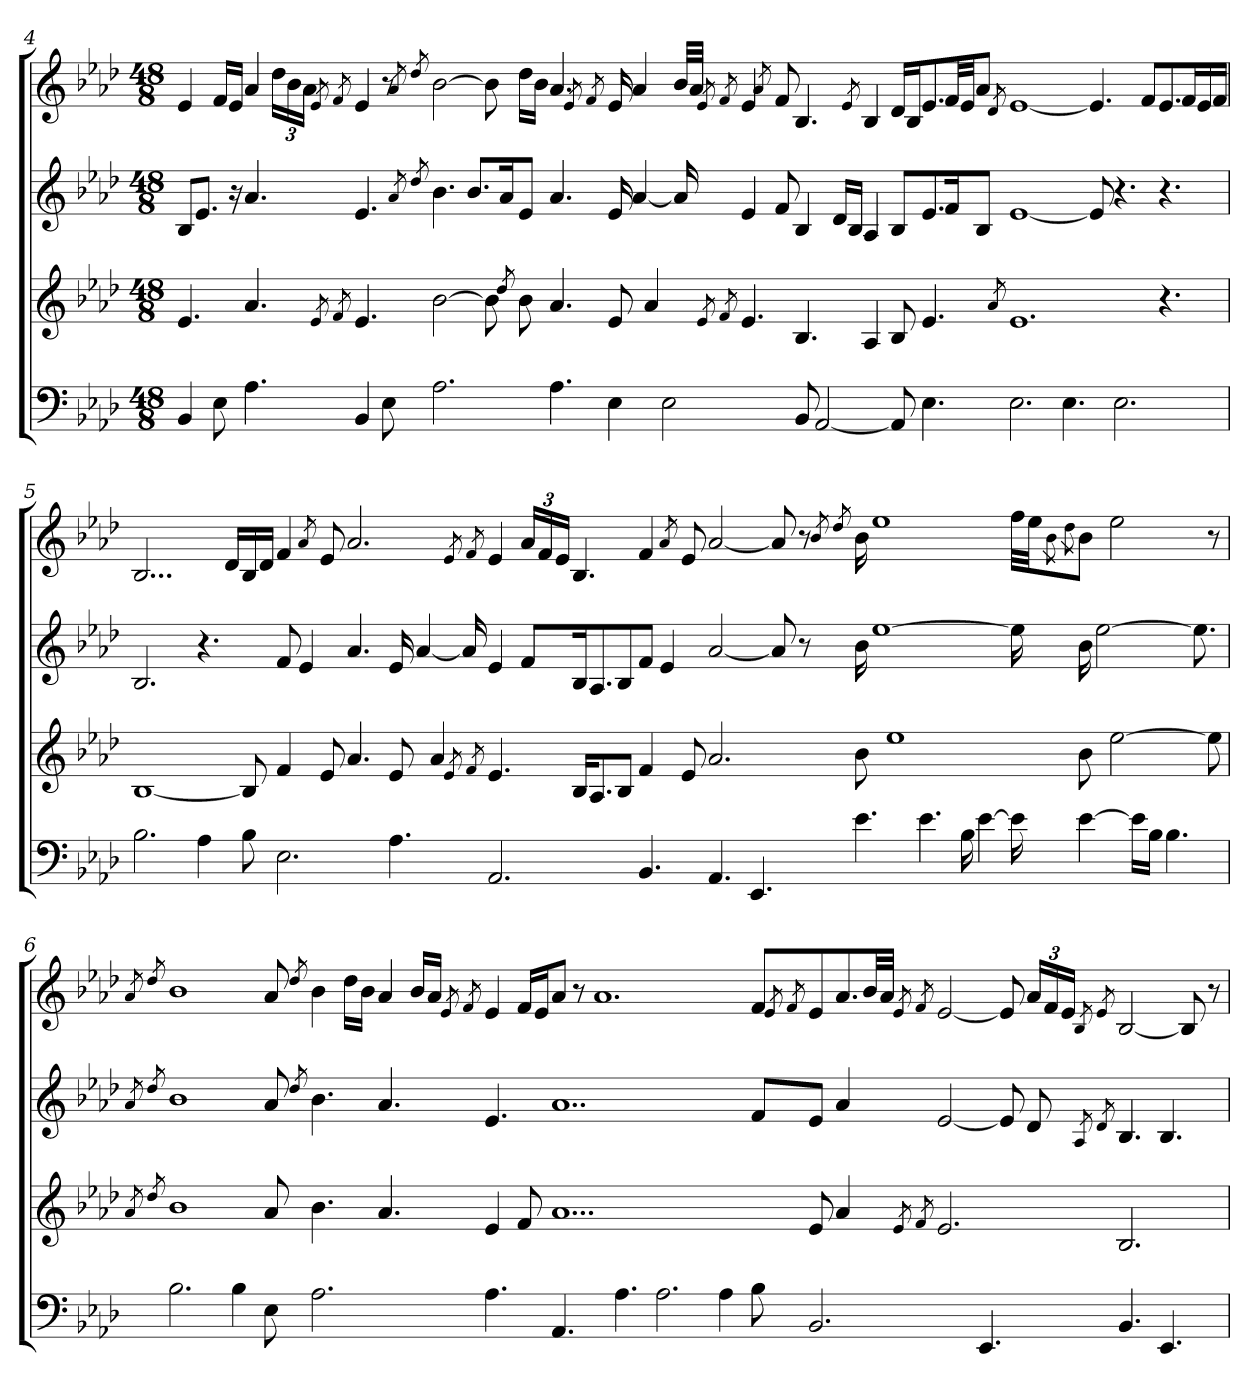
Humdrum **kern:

**kern	**kern	**kern	**kern
*part4	*part3	*part2	*part1
*staff4	*staff3	*staff2	*staff1
*clefF4	*clefG2	*clefG2	*clefG2
*k[b-e-a-d-]	*k[b-e-a-d-]	*k[b-e-a-d-]	*k[b-e-a-d-]
*M48/8	*M48/8	*M48/8	*M48/8
=4	=4	=4	=4
4BB-	4.e-	8B-/L	4e-
.	.	8.e-/J	.
8E-	.	.	16f/LL
.	.	16r	16e-/JJ
4.A-	4.a-	4.a-	4a-
.	.	.	24dd-\LL
.	.	.	24b-\
.	.	.	24a-\JJ
.	8qe-	.	8qe-
.	8qf	.	8qf
4BB-	4.e-	4.e-	4e-
8E-	.	.	8r
.	.	8qa-	8qa-
.	.	8qdd-	8qdd-
2.A-	[2b-	4.b-	[2b-
.	.	8.b-/L	.
.	8b-]	.	8b-]
.	.	16a-/K	.
.	8qdd-	.	.
.	8b-	8e-/J	16dd-\LL
.	.	.	16b-\JJ
4.A-	4.a-	4.a-	4.a-
.	.	.	8qe-
.	.	.	8qf
4E-	8e-	16e-	16e-
.	.	[4a-	4a-
.	4a-	.	.
2E-	.	.	.
.	.	16a-]	32b-/LLL
.	.	.	32a-/JJJ
.	8qe-	.	8qe-
.	8qf	.	8qf
.	4.e-	4e-	4e-
.	.	.	8qa-
.	.	8f	8f
8BB-	4.B-	4B-	4.B-
[2AA-	.	.	.
.	.	16d-/LL	.
.	.	16B-/JJ	.
.	.	.	8qe-
.	4A-	4A-	4B-
8AA-]	8B-	8B-/L	16d-/LL
.	.	.	16B-/J
4.E-	4.e-	8.e-/	8.e-/
.	.	16f/K	32f/LL
.	.	.	32e-/JJ
.	.	8B-/J	8a-/J
.	8qa-	.	8qd-
2.E-	1.e-	[1e-	[1e-
4.E-	.	.	.
.	.	8e-]	4.e-]
2.E-	.	4.r	.
.	.	.	8f/L
.	4.r	4.r	8.e-/
.	.	.	16f/L
.	.	.	16e-/
.	.	.	16f/JJ
=5	=5	=5	=5
2.B-	[1B-	2.B-	2...B-
4A-	.	4.r	.
.	.	.	16d-/LL
8B-	8B-]	.	16B-/
.	.	.	16d-/JJ
2.E-	4f	8f	4f
.	.	4e-	.
.	.	.	8qa-
.	8e-	.	8e-
.	4.a-	4.a-	2.a-
4.A-	8e-	16e-	.
.	.	[4a-	.
.	4a-	.	.
.	.	16a-]	.
.	8qe-	.	8qe-
.	8qf	.	8qf
2.AA-	4.e-	4e-	4e-
.	.	8f/L	24a-/LL
.	.	.	24f/
.	.	.	24e-/JJ
.	16B-/KL	16B-/K	4.B-
.	8.A-/	8.A-/	.
.	8B-/J	8B-/	.
4.BB-	4f	8f/J	4f
.	.	4e-	.
.	.	.	8qa-
.	8e-	.	8e-
4.AA-	2.a-	[2a-	[2a-
4.EE-	.	.	.
.	.	8a-]	8a-]
.	.	8r	8r
.	.	.	8qb-
.	.	.	8qdd-
4.e-	8b-	16b-	16b-
.	.	[1ee-	1ee-
.	1ee-	.	.
4.e-	.	.	.
16B-	.	.	.
[4e-	.	.	.
16e-]	.	16ee-]	32ff\LLL
.	.	.	32ee-\JJ
.	.	.	8qb-\
.	.	.	8qdd-\
[4e-	8b-	16b-	8b-\J
.	.	[2ee-	.
.	[2ee-	.	2ee-
16e-\LL]	.	.	.
16B-\JJ	.	.	.
4.B-	.	.	.
.	.	8.ee-]	.
.	8ee-]	.	8r
=6	=6	=6	=6
.	8qa-	8qa-	8qa-
.	8qdd-	8qdd-	8qdd-
2.B-	1b-	1b-	1b-
4B-	.	.	.
8E-	8a-	8a-	8a-
.	.	8qdd-	8qdd-
2.A-	4.b-	4.b-	4b-
.	.	.	16dd-\LL
.	.	.	16b-\JJ
.	4.a-	4.a-	4a-
.	.	.	16b-/LL
.	.	.	16a-/JJ
.	.	.	8qe-
.	.	.	8qf
4.A-	4e-	4.e-	4e-
.	8f	.	16f/LL
.	.	.	16e-/J
4.AA-	1...a-	1..a-	8a-/J
.	.	.	8r
.	.	.	1.a-
4.A-	.	.	.
2.A-	.	.	.
4A-	.	.	.
8B-	.	8f/L	8f/L
.	.	.	8qe-/
.	.	.	8qf/
2.BB-	8e-	8e-/J	8e-/
.	4a-	4a-	8.a-/
.	.	.	32b-/LL
.	.	.	32a-/JJJ
.	8qe-	.	8qe-
.	8qf	.	8qf
.	2.e-	[2e-	[2e-
4.EE-	.	.	.
.	.	8e-]	8e-]
.	.	8d-	24a-/LL
.	.	.	24f/
.	.	.	24e-/JJ
.	.	8qA-	8qB-
.	.	8qd-	8qe-
4.BB-	2.B-	4.B-	[2B-
4.EE-	.	4.B-	.
.	.	.	8B-]
.	.	.	8r
=	=	=	=
*-	*-	*-	*-
